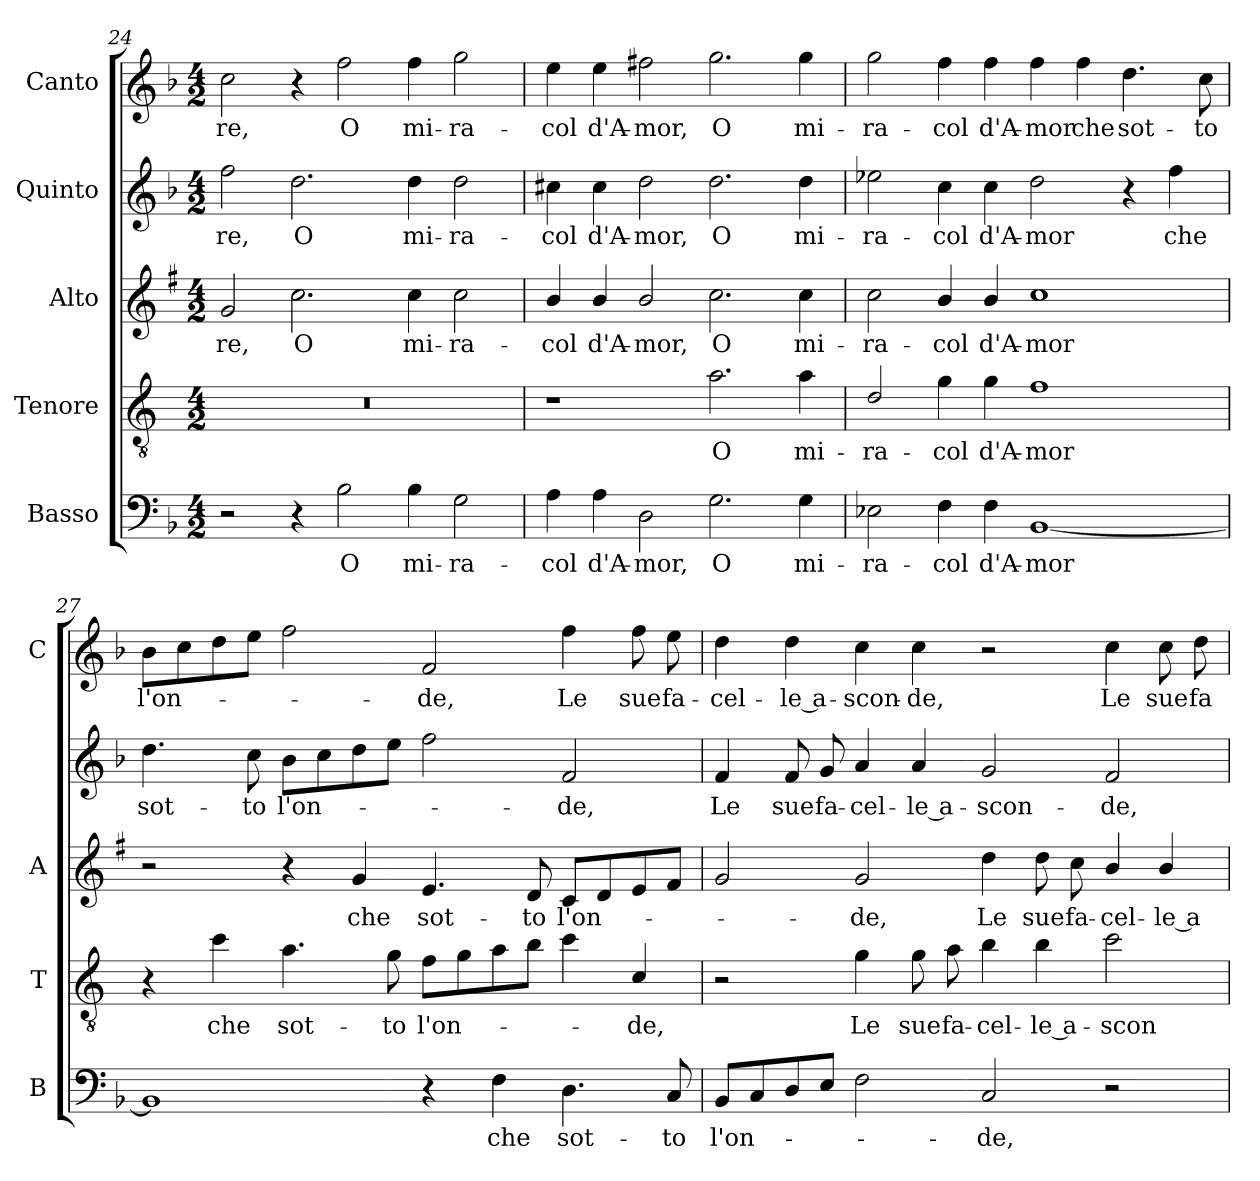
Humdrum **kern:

**kern	**text	**kern	**text	**kern	**text	**kern	**text	**kern	**text
*part5	*part5	*part4	*part4	*part3	*part3	*part2	*part2	*part1	*part1
*staff5	*staff5	*staff4	*staff4	*staff3	*staff3	*staff2	*staff2	*staff1	*staff1
*I"Basso	*	*I"Tenore	*	*I"Alto	*	*I"Quinto	*	*I"Canto	*
*I'B	*	*I'T	*	*I'A	*	*	*	*I'C	*
!!LO:LB:g=z
*clefF4	*	*clefGv2	*	*clefG2	*	*clefG2	*	*clefG2	*
*	*	*ITrd4c7	*	*ITrd1c2	*	*	*	*	*
*k[b-]	*	*k[b-]	*	*k[b-]	*	*k[b-]	*	*k[b-]	*
*F:	*	*F:	*	*F:	*	*F:	*	*F:	*
*M4/2	*	*M4/2	*	*M4/2	*	*M4/2	*	*M4/2	*
=24	=24	=24	=24	=24	=24	=24	=24	=24	=24
!	!	!	!	!	!LO:LY:b	!	!LO:LY:b	!	!LO:LY:b
2r	.	0r	.	2f/	-re,	2ff\	-re,	2cc\	-re,
!	!	!	!	!	!LO:LY:b	!	!LO:LY:b	!	!
4r	.	.	.	2.b-\	O	2.dd\	O	4r	.
!	!LO:LY:b	!	!	!	!	!	!	!	!LO:LY:b
2B-\	O	.	.	.	.	.	.	2ff\	O
!	!LO:LY:b	!	!	!	!LO:LY:b	!	!LO:LY:b	!	!LO:LY:b
4B-\	mi-	.	.	4b-\	mi-	4dd\	mi-	4ff\	mi-
!	!LO:LY:b	!	!	!	!LO:LY:b	!	!LO:LY:b	!	!LO:LY:b
2G\	-ra-	.	.	2b-\	-ra-	2dd\	-ra-	2gg\	-ra-
=25	=25	=25	=25	=25	=25	=25	=25	=25	=25
!	!LO:LY:b	!	!	!	!LO:LY:b	!	!LO:LY:b	!	!LO:LY:b
4A\	-col	1r	.	4a/	-col	4cc#X\	-col	4ee\	-col
!	!LO:LY:b	!	!	!	!LO:LY:b	!	!LO:LY:b	!	!LO:LY:b
4A\	d'A-	.	.	4a/	d'A-	4cc#\	d'A-	4ee\	d'A-
!	!LO:LY:b	!	!	!	!LO:LY:b	!	!LO:LY:b	!	!LO:LY:b
2D\	-mor,	.	.	2a/	-mor,	2dd\	-mor,	2ff#X\	-mor,
!	!LO:LY:b	!	!LO:LY:b	!	!LO:LY:b	!	!LO:LY:b	!	!LO:LY:b
2.G\	O	2.d\	O	2.b-\	O	2.dd\	O	2.gg\	O
!	!LO:LY:b	!	!LO:LY:b	!	!LO:LY:b	!	!LO:LY:b	!	!LO:LY:b
4G\	mi-	4d\	mi-	4b-\	mi-	4dd\	mi-	4gg\	mi-
=26	=26	=26	=26	=26	=26	=26	=26	=26	=26
!	!LO:LY:b	!	!LO:LY:b	!	!LO:LY:b	!	!LO:LY:b	!	!LO:LY:b
2E-X\	-ra-	2G/	-ra-	2b-\	-ra-	2ee-X\	-ra-	2gg\	-ra-
!	!LO:LY:b	!	!LO:LY:b	!	!LO:LY:b	!	!LO:LY:b	!	!LO:LY:b
4F\	-col	4c\	-col	4a/	-col	4cc\	-col	4ff\	-col
!	!LO:LY:b	!	!LO:LY:b	!	!LO:LY:b	!	!LO:LY:b	!	!LO:LY:b
4F\	d'A-	4c\	d'A-	4a/	d'A-	4cc\	d'A-	4ff\	d'A-
!	!LO:LY:b	!	!LO:LY:b	!	!LO:LY:b	!	!LO:LY:b	!	!LO:LY:b
[1BB-	-mor	1B-	-mor	1b-	-mor	2dd\	-mor	4ff\	-mor
!	!	!	!	!	!	!	!	!	!LO:LY:b
.	.	.	.	.	.	.	.	4ff\	che
!	!	!	!	!	!	!	!	!	!LO:LY:b
.	.	.	.	.	.	4r	.	4.dd\	sot-
!	!	!	!	!	!	!	!LO:LY:b	!	!
.	.	.	.	.	.	4ff\	che	.	.
!	!	!	!	!	!	!	!	!	!LO:LY:b
.	.	.	.	.	.	.	.	8cc\	-to
=27	=27	=27	=27	=27	=27	=27	=27	=27	=27
!	!	!	!	!	!	!	!LO:LY:b	!	!LO:LY:b
1BB-]	.	4r	.	2r	.	4.dd\	sot-	8b-\L	l'on-
.	.	.	.	.	.	.	.	8cc\	.
!	!	!	!LO:LY:b	!	!	!	!	!	!
.	.	4f\	che	.	.	.	.	8dd\	.
!	!	!	!	!	!	!	!LO:LY:b	!	!
.	.	.	.	.	.	8cc\	-to	8ee\J	.
!	!	!	!LO:LY:b	!	!	!	!LO:LY:b	!	!
.	.	4.d\	sot-	4r	.	8b-\L	l'on-	2ff\	.
.	.	.	.	.	.	8cc\	.	.	.
!	!	!	!	!	!LO:LY:b	!	!	!	!
.	.	.	.	4f/	che	8dd\	.	.	.
!	!	!	!LO:LY:b	!	!	!	!	!	!
.	.	8c\	-to	.	.	8ee\J	.	.	.
!	!	!	!LO:LY:b	!	!LO:LY:b	!	!	!	!LO:LY:b
4r	.	8B-\L	l'on-	4.d/	sot-	2ff\	.	2f/	-de,
.	.	8c\	.	.	.	.	.	.	.
!	!LO:LY:b	!	!	!	!	!	!	!	!
4F\	che	8d\	.	.	.	.	.	.	.
!	!	!	!	!	!LO:LY:b	!	!	!	!
.	.	8e\J	.	8c/	-to	.	.	.	.
!	!LO:LY:b	!	!	!	!LO:LY:b	!	!LO:LY:b	!	!LO:LY:b
4.D\	sot-	4f\	.	8B-/L	l'on-	2f/	-de,	4ff\	Le
.	.	.	.	8c/	.	.	.	.	.
!	!	!	!LO:LY:b	!	!	!	!	!	!LO:LY:b
.	.	4F/	-de,	8d/	.	.	.	8ff\	sue
!	!LO:LY:b	!	!	!	!	!	!	!	!LO:LY:b
8C/	-to	.	.	8e/J	.	.	.	8ee\	fa-
!!LO:LB:g=z
=28	=28	=28	=28	=28	=28	=28	=28	=28	=28
!	!LO:LY:b	!	!	!	!	!	!LO:LY:b	!	!LO:LY:b
8BB-/L	l'on-	2r	.	2f/	.	4f/	Le	4dd\	-cel-
8C/	.	.	.	.	.	.	.	.	.
!	!	!	!	!	!	!	!LO:LY:b	!	!LO:LY:b
8D/	.	.	.	.	.	8f/	sue	4dd\	-le a-
!	!	!	!	!	!	!	!LO:LY:b	!	!
8E/J	.	.	.	.	.	8g/	fa-	.	.
!	!	!	!LO:LY:b	!	!LO:LY:b	!	!LO:LY:b	!	!LO:LY:b
2F\	.	4c\	Le	2f/	-de,	4a/	-cel-	4cc\	-scon-
!	!	!	!LO:LY:b	!	!	!	!LO:LY:b	!	!LO:LY:b
.	.	8c\	sue	.	.	4a/	-le a-	4cc\	-de,
!	!	!	!LO:LY:b	!	!	!	!	!	!
.	.	8d\	fa-	.	.	.	.	.	.
!	!LO:LY:b	!	!LO:LY:b	!	!LO:LY:b	!	!LO:LY:b	!	!
2C/	-de,	4e\	-cel-	4cc\	Le	2g/	-scon-	2r	.
!	!	!	!LO:LY:b	!	!LO:LY:b	!	!	!	!
.	.	4e\	-le a-	8cc\	sue	.	.	.	.
!	!	!	!	!	!LO:LY:b	!	!	!	!
.	.	.	.	8b-\	fa-	.	.	.	.
!	!	!	!LO:LY:b	!	!LO:LY:b	!	!LO:LY:b	!	!LO:LY:b
2r	.	2f\	-scon-	4a/	-cel-	2f/	-de,	4cc\	Le
!	!	!	!	!	!LO:LY:b	!	!	!	!LO:LY:b
.	.	.	.	4a/	-le a-	.	.	8cc\	sue
!	!	!	!	!	!	!	!	!	!LO:LY:b
.	.	.	.	.	.	.	.	8dd\	fa-
=	=	=	=	=	=	=	=	=	=
*-	*-	*-	*-	*-	*-	*-	*-	*-	*-
